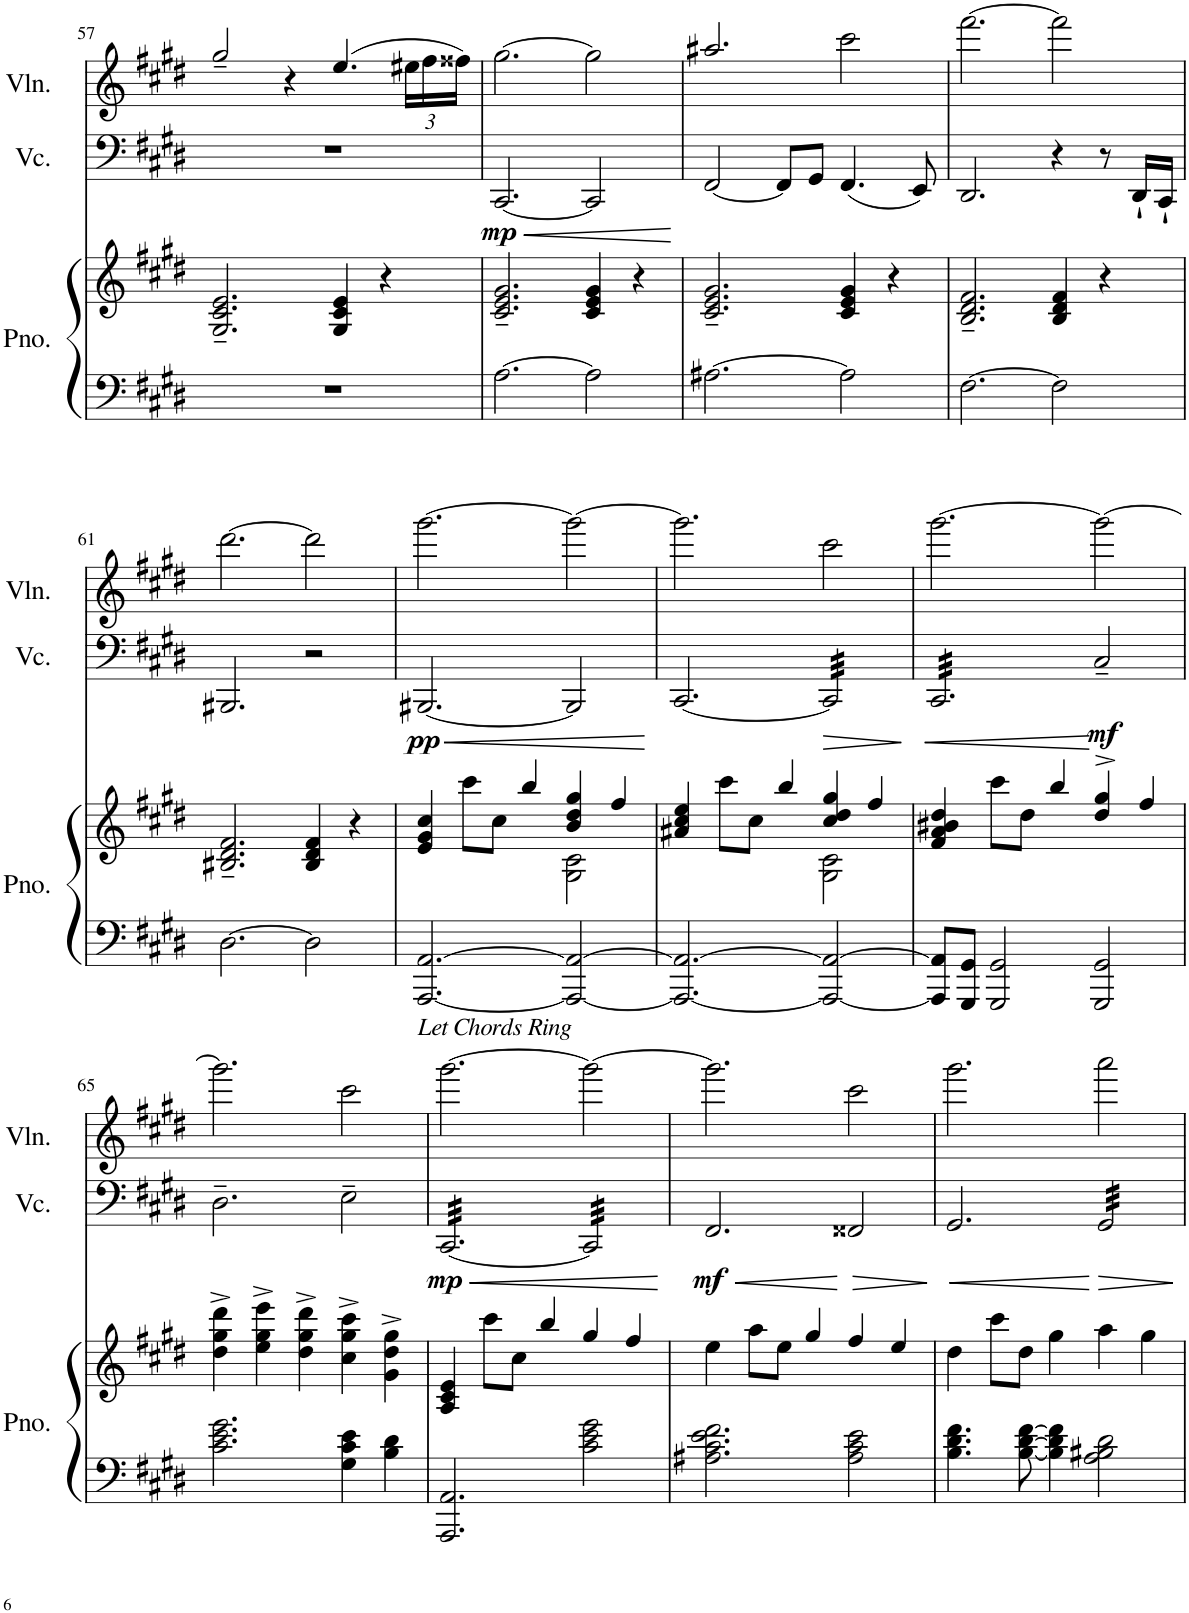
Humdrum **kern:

**kern	**kern	**kern	**dynam	**kern
*part3	*part3	*part2	*part2	*part1
*staff4	*staff3	*staff2	*staff2	*staff1
*I"Piano	*	*I"Violincello	*	*I"Violin
*I'Pno.	*	*I'Vc.	*	*I'Vln.
!!LO:PB:g=z
*clefF4	*clefG2	*clefF4	*	*clefG2
*k[f#c#g#d#]	*k[f#c#g#d#]	*k[f#c#g#d#]	*	*k[f#c#g#d#]
*c#:	*c#:	*c#:	*	*c#:
*M5/4	*M5/4	*M5/4	*	*M5/4
=57	=57	=57	=57	=57
4%5r	2.G#/~ 2.c#/~ 2.e/~	4%5r	.	2gg#~/
.	.	.	.	4r
.	4G#/ 4c#/ 4e/	.	.	(4.ee/
.	4r	.	.	.
*	*	*	*	*Xbrackettup
.	.	.	.	24ee#X\LL
.	.	.	.	24ff#\
.	.	.	.	24ff##X\JJ)
=58	=58	=58	=58	=58
!	!	!	!LO:HP:b	!
!	!	!	!LO:DY:n=1:b	!
[2.A\	2.c#/~ 2.e/~ 2.g#/~	[2.CC#/	< mp	[2.gg#\
2A\]	4c#/ 4e/ 4g#/	2CC#/]	.	2gg#\]
.	4r	.	.	.
.	.	.	[	.
=59	=59	=59	=59	=59
[2.A#X\	2.c#/~ 2.e/~ 2.g#/~	[2FF#/	.	2.aa#X/
.	.	8FF#/L]	.	.
.	.	8GG#/J	.	.
2A#\]	4c#/ 4e/ 4g#/	(4.FF#/	.	2ccc#\
.	4r	.	.	.
.	.	8EE/)	.	.
=60	=60	=60	=60	=60
[2.F#\	2.B/~ 2.d#/~ 2.f#/~	2.DD#/	.	[2.fff#\
2F#\]	4B/ 4d#/ 4f#/	4r	.	2fff#\]
.	4r	8r	.	.
.	.	16DD#`/LL	.	.
.	.	16CC#`/JJ	.	.
!!LO:LB:g=z
=61	=61	=61	=61	=61
[2.D#\	2.B#X/~ 2.d#/~ 2.f#/~	2.BBB#X/	.	[2.ddd#\
2D#\]	4B#/ 4d#/ 4f#/	2r	.	2ddd#\]
.	4r	.	.	.
=62	=62	=62	=62	=62
*	*^	*	*	*
!LO:TX:b:i:t=Let Chords Ring	!	!	!	!	!
!	!	!	!	!LO:HP:b	!
!	!	!	!	!LO:DY:n=1:b	!
[2.AAA/ [2.AA/	4e/ 4g#/ 4cc#/	2.ryy	[2.BBB#X/	< pp	[2.ggg#\
.	8ccc#\L	.	.	.	.
.	8cc#\J	.	.	.	.
.	4bb/	.	.	.	.
2AAA/_ 2AA/_	4b/ 4dd#/ 4gg#/	2G#\ 2c#\	2BBB#/]	.	2ggg#\_
.	4ff#/	.	.	.	.
*	*v	*v	*	*	*
.	.	.	[	.
=63	=63	=63	=63	=63
*	*^	*	*	*
2.AAA/_ 2.AA/_	4a#X/ 4cc#/ 4ee/	2.ryy	[2.CC#/	.	2.ggg#\]
.	8ccc#\L	.	.	.	.
.	8cc#\J	.	.	.	.
.	4bb/	.	.	.	.
!	!	!	!	!LO:HP:b	!
*	*	*	*tremolo	*	*
2AAA/_ 2AA/_	4cc#/ 4dd#/ 4gg#/	2G#\ 2c#\	32CC#/]LLL	>	2ccc#\
.	.	.	32CC#/	.	.
.	.	.	32CC#/	.	.
.	.	.	32CC#/	.	.
.	.	.	32CC#/	.	.
.	.	.	32CC#/	.	.
.	.	.	32CC#/	.	.
.	.	.	32CC#/	.	.
.	4ff#/	.	32CC#/	.	.
.	.	.	32CC#/	.	.
.	.	.	32CC#/	.	.
.	.	.	32CC#/	.	.
.	.	.	32CC#/	.	.
.	.	.	32CC#/	.	.
.	.	.	32CC#/	.	.
.	.	.	32CC#/JJJ	.	.
*	*v	*v	*	*	*
.	.	.	]	.
=64	=64	=64	=64	=64
!	!	!	!LO:HP:b	!
8AAA/] 8AA/]L	4f#/ 4a/ 4b#X/ 4dd#/	32CC#/LLL	<	[2.ggg#\
.	.	32CC#/	.	.
.	.	32CC#/	.	.
.	.	32CC#/	.	.
8GGG#/ 8GG#/J	.	32CC#/	.	.
.	.	32CC#/	.	.
.	.	32CC#/	.	.
.	.	32CC#/	.	.
2GGG#/ 2GG#/	8ccc#\L	32CC#/	.	.
.	.	32CC#/	.	.
.	.	32CC#/	.	.
.	.	32CC#/	.	.
.	8dd#\J	32CC#/	.	.
.	.	32CC#/	.	.
.	.	32CC#/	.	.
.	.	32CC#/	.	.
.	4bb/	32CC#/	.	.
.	.	32CC#/	.	.
.	.	32CC#/	.	.
.	.	32CC#/	.	.
.	.	32CC#/	.	.
.	.	32CC#/	.	.
.	.	32CC#/	.	.
.	.	32CC#/JJJ	.	.
*	*	*Xtremolo	*	*
!	!	!	!LO:DY:b	!
2GGG#/ 2GG#/	4dd#/^> 4gg#/^>	2C#~/	mf	2ggg#\_
.	4ff#/	.	.	.
.	.	.	[	.
!!LO:LB:g=z
=65	=65	=65	=65	=65
2.c#\ 2.e\ 2.g#\	4dd#\^ 4gg#\^ 4ddd#\^	2.D#~\	.	2.ggg#\]
.	4ee\^ 4gg#\^ 4eee\^	.	.	.
.	4dd#\^ 4gg#\^ 4ddd#\^	.	.	.
4G#\ 4c#\ 4e\	4cc#\^ 4gg#\^ 4ccc#\^	2E~\	.	2ccc#\
4B\ 4d#\	4g#\^ 4dd#\^ 4gg#\^	.	.	.
=66	=66	=66	=66	=66
!	!	!	!LO:HP:b	!
!	!	!	!LO:DY:n=1:b	!
*	*	*tremolo	*	*
2.AAA/ 2.AA/	4A/ 4c#/ 4e/	[32CC#/LLL	< mp	[2.ggg#\
.	.	32CC#/	.	.
.	.	32CC#/	.	.
.	.	32CC#/	.	.
.	.	32CC#/	.	.
.	.	32CC#/	.	.
.	.	32CC#/	.	.
.	.	32CC#/	.	.
.	8ccc#\L	32CC#/	.	.
.	.	32CC#/	.	.
.	.	32CC#/	.	.
.	.	32CC#/	.	.
.	8cc#\J	32CC#/	.	.
.	.	32CC#/	.	.
.	.	32CC#/	.	.
.	.	32CC#/	.	.
.	4bb/	32CC#/	.	.
.	.	32CC#/	.	.
.	.	32CC#/	.	.
.	.	32CC#/	.	.
.	.	32CC#/	.	.
.	.	32CC#/	.	.
.	.	32CC#/	.	.
.	.	32CC#/JJJ	.	.
2c#\ 2e\ 2g#\	4gg#/	32CC#/]LLL	.	2ggg#\_
.	.	32CC#/	.	.
.	.	32CC#/	.	.
.	.	32CC#/	.	.
.	.	32CC#/	.	.
.	.	32CC#/	.	.
.	.	32CC#/	.	.
.	.	32CC#/	.	.
.	4ff#/	32CC#/	.	.
.	.	32CC#/	.	.
.	.	32CC#/	.	.
.	.	32CC#/	.	.
.	.	32CC#/	.	.
.	.	32CC#/	.	.
.	.	32CC#/	.	.
.	.	32CC#/JJJ	.	.
*	*	*Xtremolo	*	*
.	.	.	[	.
=67	=67	=67	=67	=67
!	!	!	!LO:HP:b	!
!	!	!	!LO:DY:n=1:b	!
2.A#X\ 2.c#\ 2.e\ 2.f#\	4ee\	2.FF#/	< mf	2.ggg#\]
.	8aa\L	.	.	.
.	8ee\J	.	.	.
.	4gg#/	.	.	.
!	!	!	!LO:HP:n=1:b	!
2A#\ 2c#\ 2e\	4ff#/	2FF##X/	[ >	2ccc#\
.	4ee/	.	.	.
.	.	.	]	.
=68	=68	=68	=68	=68
!	!	!	!LO:HP:b	!
4.B\ 4.d#\ 4.f#\	4dd#\	2.GG#/	<	2.ggg#\
.	8ccc#\L	.	.	.
[8B\ [8d#\ [8f#\	8dd#\J	.	.	.
4B\] 4d#\] 4f#\]	4gg#\	.	.	.
!	!	!	!LO:HP:n=1:b	!
*	*	*tremolo	*	*
2A\ 2B#X\ 2d#\	4aa\	32GG#/LLL	[ >	2aaa\
.	.	32GG#/	.	.
.	.	32GG#/	.	.
.	.	32GG#/	.	.
.	.	32GG#/	.	.
.	.	32GG#/	.	.
.	.	32GG#/	.	.
.	.	32GG#/	.	.
.	4gg#\	32GG#/	.	.
.	.	32GG#/	.	.
.	.	32GG#/	.	.
.	.	32GG#/	.	.
.	.	32GG#/	.	.
.	.	32GG#/	.	.
.	.	32GG#/	.	.
.	.	32GG#/JJJ	.	.
*	*	*Xtremolo	*	*
.	.	.	]	.
=	=	=	=	=
*-	*-	*-	*-	*-
